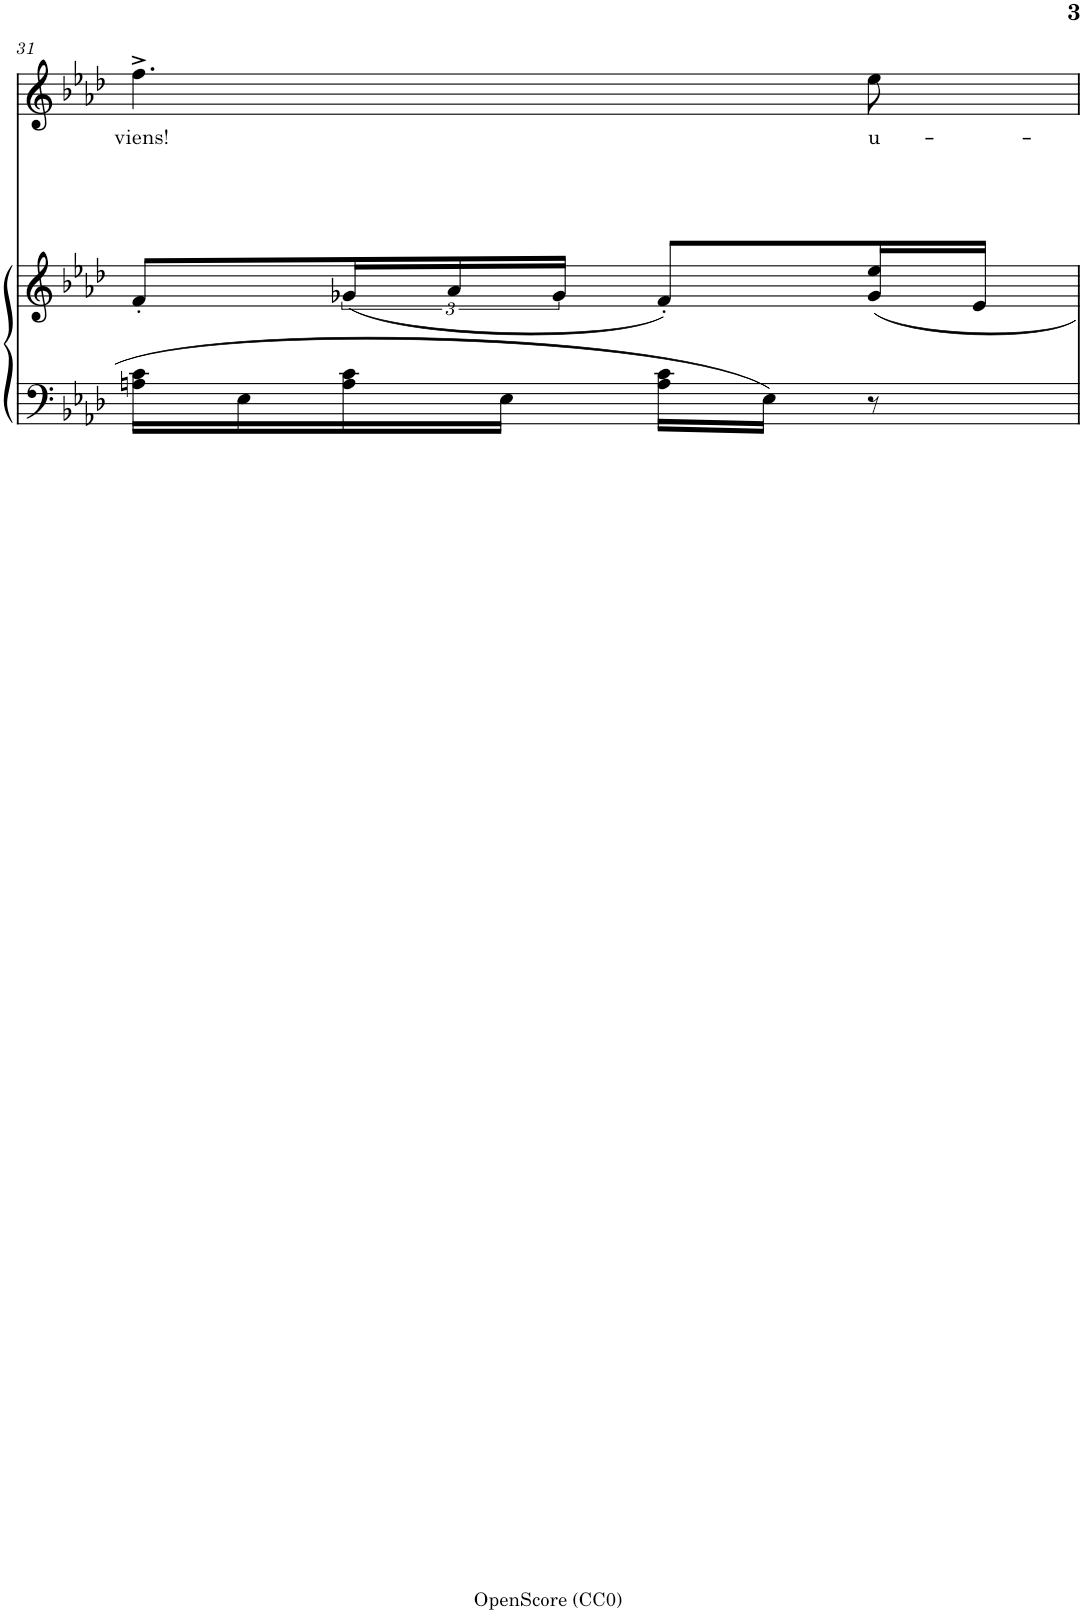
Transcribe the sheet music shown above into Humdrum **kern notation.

**kern	**kern	**kern	**text
*part2	*part2	*part1	*part1
*staff3	*staff2	*staff1	*staff1
*I"Piano	*	*I"Chant Voice	*
*I'Pno	*	*	*
!!LO:PB:g=z
*clefF4	*clefG2	*clefG2	*
*k[b-e-a-d-]	*k[b-e-a-d-]	*k[b-e-a-d-]	*
*M2/4	*M2/4	*M2/4	*
=31	=31	=31	=31
!	!	!	!LO:LY:b
16An\ 16c\LL	8f'/L	4.ff^\	viens!
16E-\	.	.	.
16A\ 16c\	(24g-X/L	.	.
.	24a-/	.	.
16E-\JJ	.	.	.
.	24g-/JJ	.	.
16A\ 16c\LL	8f'/L)	.	.
16E-\JJ	.	.	.
!	!	!	!LO:LY:b
8r	16g-/ 16ee-/L	8ee-\	u-
.	16e-/JJ	.	.
=	=	=	=
*-	*-	*-	*-
